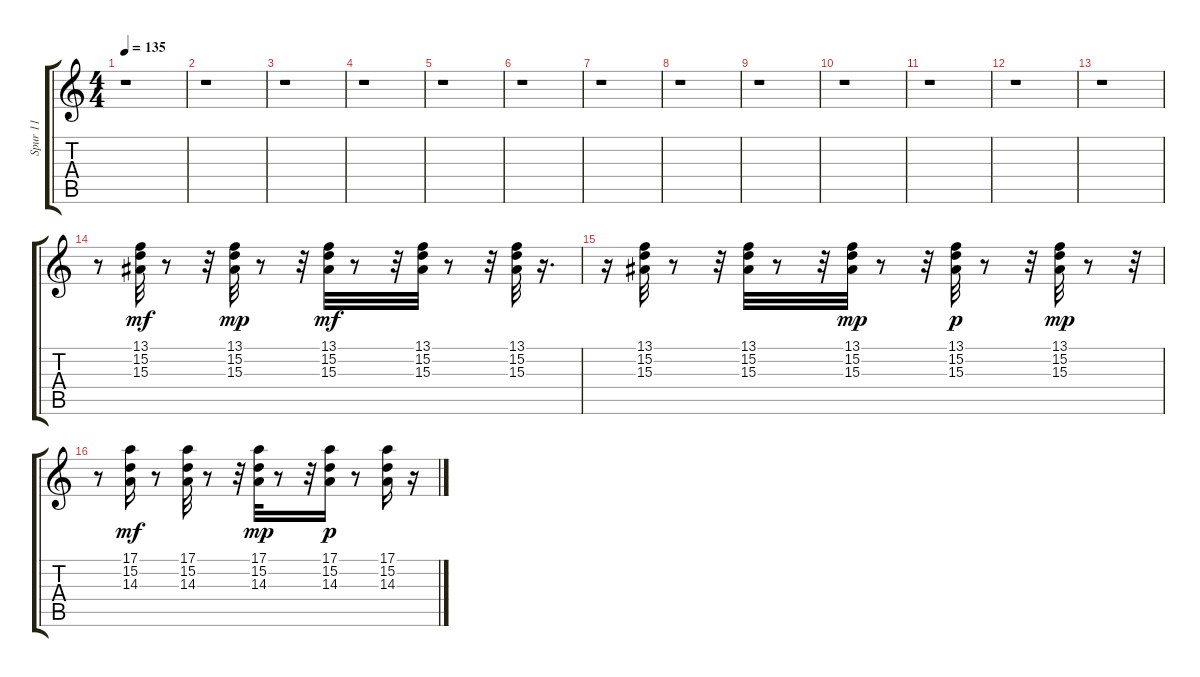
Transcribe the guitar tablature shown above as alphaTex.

\track ("Spur 11" "Spur 11") {instrument lead6voice}
\staff {score tabs}
\tuning (E4 B3 G3 D3 A2 E2) {hide}
\ts (4 4)
\tempo 135
\clef g2
\ks c
r.1{dy mf} |
r.1 |
r.1 |
r.1 |
r.1 |
r.1 |
r.1 |
r.1 |
r.1 |
r.1 |
r.1 |
r.1 |
r.1 |
r.8 (13.1 15.2 15.3).32 r.8 r.32 (13.1 15.2 15.3).32{dy mp} r.8 r.32 (13.1 15.2 15.3).32{dy mf} r.8 r.32 (13.1 15.2 15.3).32 r.8 r.32 (13.1 15.2 15.3).32 r.16{d} |
r.16 (13.1 15.2 15.3).32 r.8 r.32 (13.1 15.2 15.3).32 r.8 r.32 (13.1 15.2 15.3).32{dy mp} r.8 r.32 (13.1 15.2 15.3).32{dy p} r.8 r.32 (13.1 15.2 15.3).32{dy mp} r.8 r.32 |
r.8 (17.1 15.2 14.3).16{dy mf} r.8 (17.1 15.2 14.3).32 r.8 r.32 (17.1 15.2 14.3).32{dy mp} r.8 r.32 (17.1 15.2 14.3).16{dy p} r.8 (17.1 15.2 14.3).16 r.16
